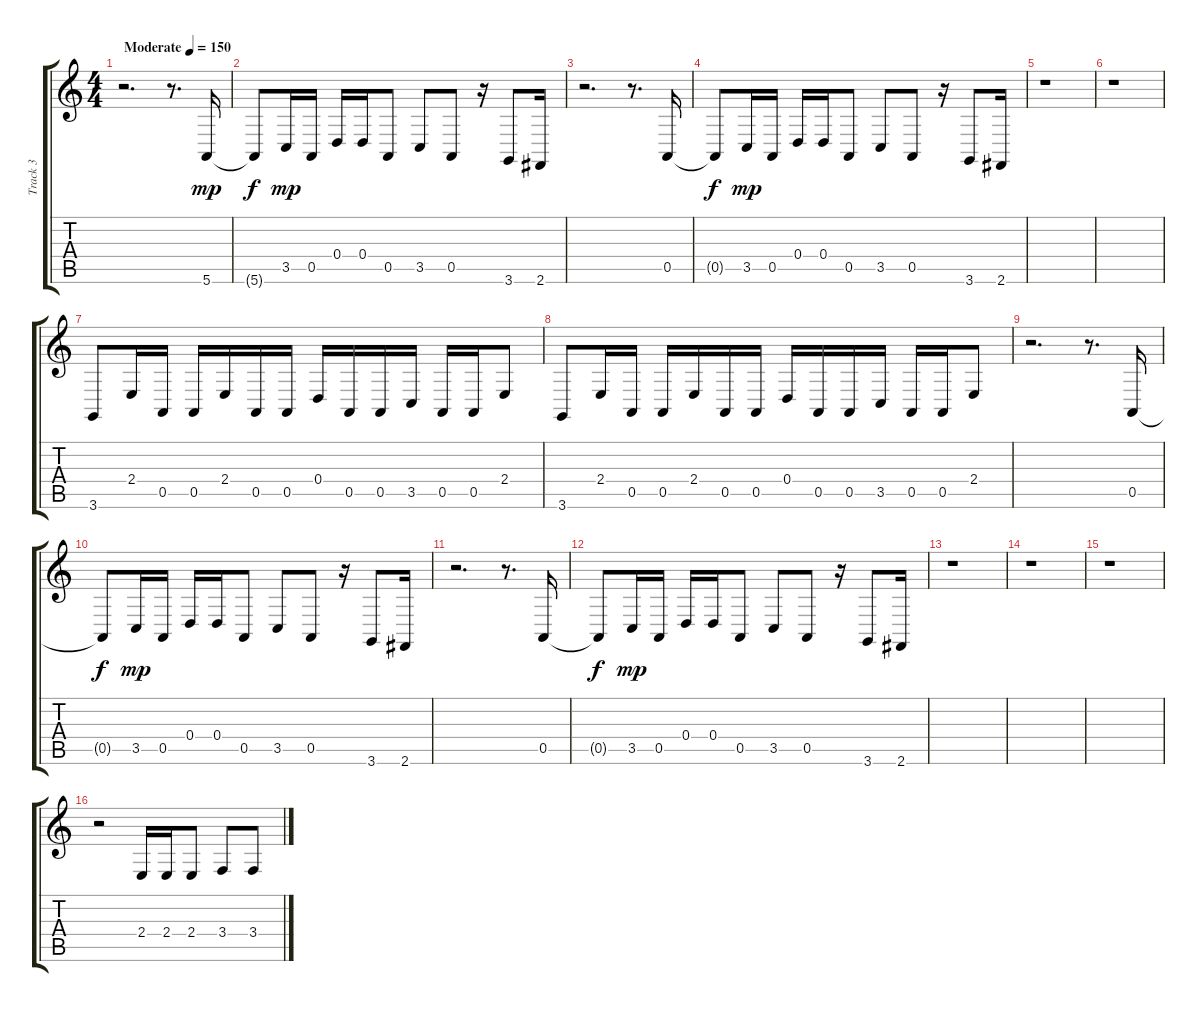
\track ("Track 3" "Track 3") {instrument lead2sawtooth}
\staff {score tabs}
\tuning (E4 B3 G3 D3 A2 E2) {hide}
\ts (4 4)
\tempo (150 "Moderate")
\clef g2
\ks c
r.2{d dy mp instrument lead2sawtooth} r.8{d} 5.6.16 |
5.6{t}.8{dy f} 3.5.16{dy mp} 0.5.16 0.4.16 0.4.16 0.5.8 3.5.8 0.5.8 r.16 3.6.8 2.6.16 |
r.2{d} r.8{d} 0.5.16 |
0.5{t}.8{dy f} 3.5.16{dy mp} 0.5.16 0.4.16 0.4.16 0.5.8 3.5.8 0.5.8 r.16 3.6.8 2.6.16 |
r.1 |
r.1 |
3.6.8 2.4.16 0.5.16 0.5.16 2.4.16 0.5.16 0.5.16 0.4.16 0.5.16 0.5.16 3.5.16 0.5.16 0.5.16 2.4.8 |
3.6.8 2.4.16 0.5.16 0.5.16 2.4.16 0.5.16 0.5.16 0.4.16 0.5.16 0.5.16 3.5.16 0.5.16 0.5.16 2.4.8 |
r.2{d} r.8{d} 0.5.16 |
0.5{t}.8{dy f} 3.5.16{dy mp} 0.5.16 0.4.16 0.4.16 0.5.8 3.5.8 0.5.8 r.16 3.6.8 2.6.16 |
r.2{d} r.8{d} 0.5.16 |
0.5{t}.8{dy f} 3.5.16{dy mp} 0.5.16 0.4.16 0.4.16 0.5.8 3.5.8 0.5.8 r.16 3.6.8 2.6.16 |
r.1 |
r.1 |
r.1 |
r.2 2.4.16 2.4.16 2.4.8 3.4.8 3.4.8
